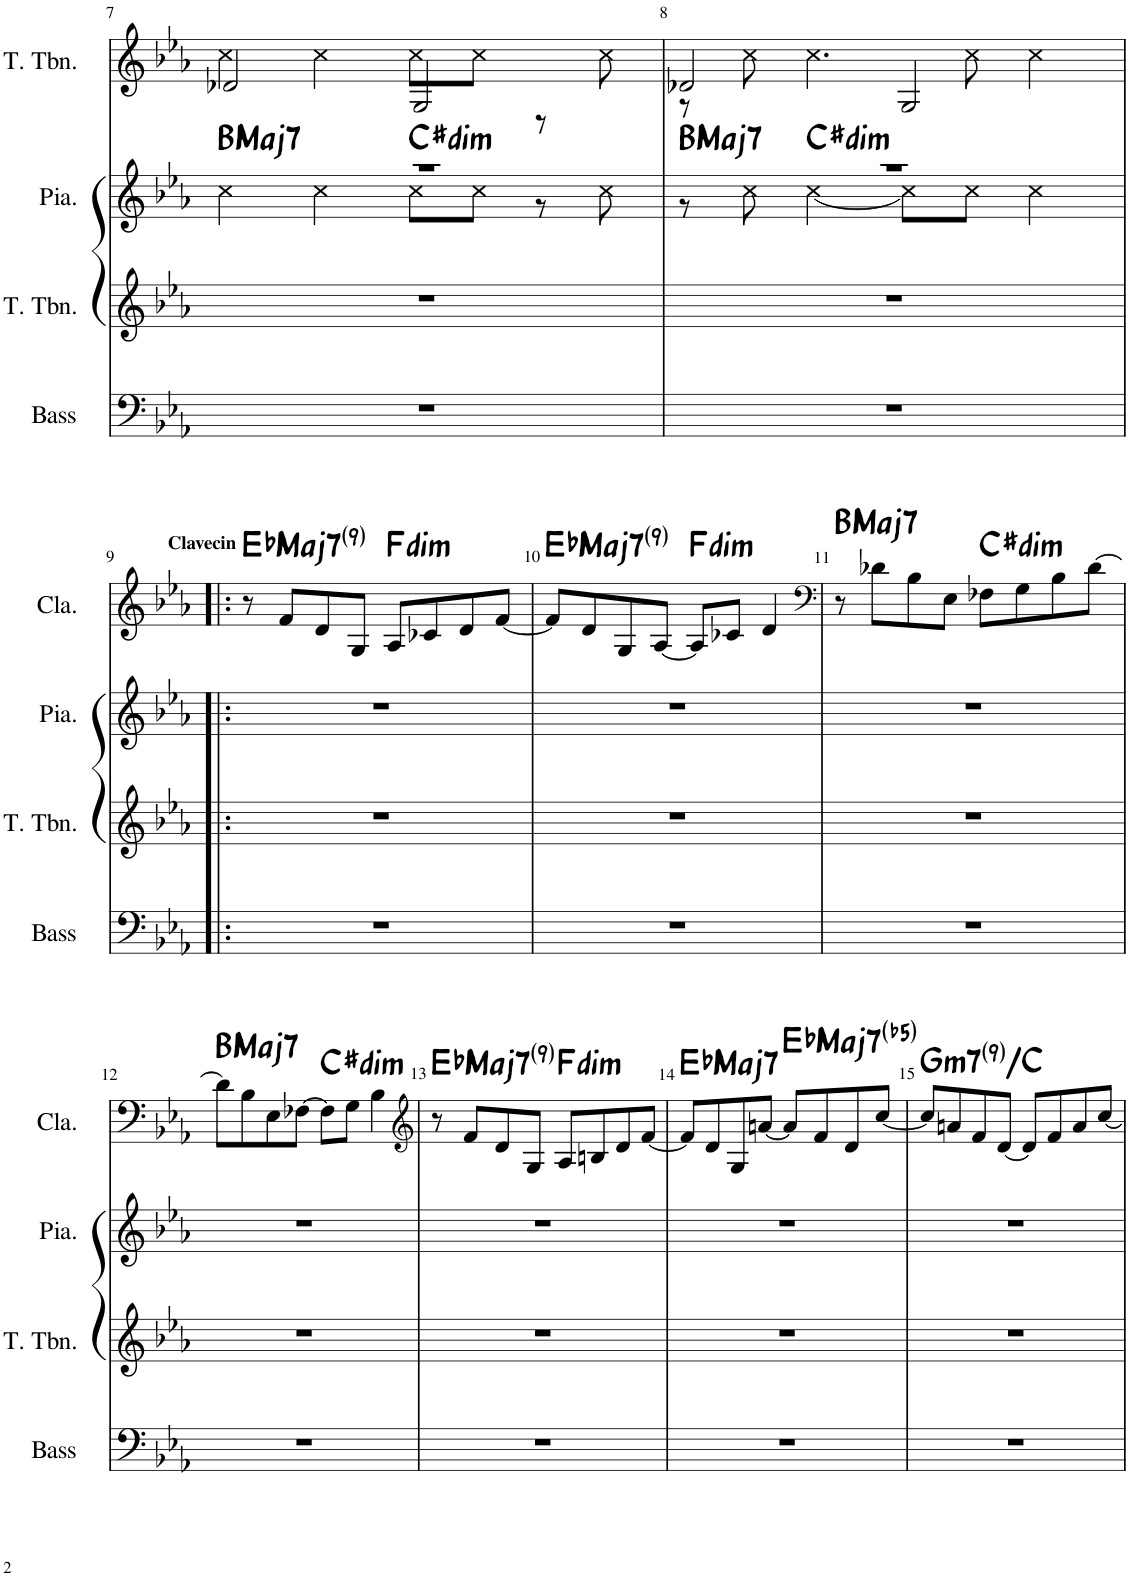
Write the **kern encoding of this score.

**kern	**kern	**kern	**harte	**kern	**harte
*part4	*part3	*part2	*part2	*part1	*part1
*staff4	*staff3	*staff2	*	*staff1	*
*I"Basse acoustique	*I"Trombone ténor	*I"Piano	*	*I"Clavecin	*
*I'Bass	*	*I'Pia.	*	*I'Cla.	*
!!LO:PB:g=z
*clefF4	*clefG2	*clefG2	*	*clefG2	*
*k[b-e-a-]	*k[b-e-a-]	*k[b-e-a-]	*	*k[b-e-a-]	*
*M4/4	*M4/4	*M4/4	*	*M4/4	*
=7	=7	=7	=7	=7	=7
*	*	*^	*	*^	*
!	!	!	!	!LO:H:kt=Maj7	!	!	!
1r	1r	1r	4cc\	B:maj7	2d-X/	4cc\	.
.	.	.	4cc\	.	.	4cc\	.
!	!	!	!	!LO:H:kt=dim	!	!	!
.	.	.	8cc\L	C#:dim	2G/	8cc\L	.
.	.	.	8cc\J	.	.	8cc\J	.
.	.	.	8r	.	.	8r	.
.	.	.	8cc\	.	.	8cc\	.
=8	=8	=8	=8	=8	=8	=8	=8
!	!	!	!	!LO:H:kt=Maj7	!	!	!
1r	1r	1r	8r	B:maj7	2d-X/	8r	.
.	.	.	8ccn\	.	.	8cc\	.
!	!	!	!	!LO:H:kt=dim	!	!	!
.	.	.	[4cc\	C#:dim	.	4.cc\	.
.	.	.	8cc\L]	.	2G/	.	.
.	.	.	8cc\J	.	.	8cc\	.
.	.	.	4cc\	.	.	4cc\	.
!!LO:LB:g=z
=9!|:	=9!|:	=9!|:	=9!|:	=9!|:	=9!|:	=9!|:	=9!|:
!	!	!	!	!	!LO:TX:a:B:t=Clavecin	!	!LO:H:kt=Maj7
*	*	*v	*v	*	*	*	*
*	*	*	*	*v	*v	*
1r	1r	1r	.	8r	Eb:maj7(9)
.	.	.	.	8f/L	.
.	.	.	.	8d/	.
.	.	.	.	8G/J	.
!	!	!	!	!	!LO:H:kt=dim
.	.	.	.	8A-/L	F:dim
.	.	.	.	8c-X/	.
.	.	.	.	8d/	.
.	.	.	.	[8f/J	.
=10	=10	=10	=10	=10	=10
!	!	!	!	!	!LO:H:kt=Maj7
1r	1r	1r	.	8f/L]	Eb:maj7(9)
.	.	.	.	8d/	.
.	.	.	.	8G/	.
.	.	.	.	[8A-/J	.
!	!	!	!	!	!LO:H:kt=dim
.	.	.	.	8A-/L]	F:dim
.	.	.	.	8c-X/J	.
.	.	.	.	4d/	.
=11	=11	=11	=11	=11	=11
*	*	*	*	*clefF4	*
!	!	!	!	!	!LO:H:kt=Maj7
1r	1r	1r	.	8r	B:maj7
.	.	.	.	8d-X\L	.
.	.	.	.	8B-\	.
.	.	.	.	8E-\J	.
!	!	!	!	!	!LO:H:kt=dim
.	.	.	.	8F-X\L	C#:dim
.	.	.	.	8G\	.
.	.	.	.	8B-\	.
.	.	.	.	[8d-\J	.
!!LO:LB:g=z
=12	=12	=12	=12	=12	=12
!	!	!	!	!	!LO:H:kt=Maj7
1r	1r	1r	.	8d-\L]	B:maj7
.	.	.	.	8B-\	.
.	.	.	.	8E-\	.
.	.	.	.	[8F-X\J	.
!	!	!	!	!	!LO:H:kt=dim
.	.	.	.	8F-\L]	C#:dim
.	.	.	.	8G\J	.
.	.	.	.	4B-\	.
=13	=13	=13	=13	=13	=13
*	*	*	*	*clefG2	*
!	!	!	!	!	!LO:H:kt=Maj7
1r	1r	1r	.	8r	Eb:maj7(9)
.	.	.	.	8f/L	.
.	.	.	.	8d/	.
.	.	.	.	8G/J	.
!	!	!	!	!	!LO:H:kt=dim
.	.	.	.	8A-/L	F:dim
.	.	.	.	8Bn/	.
.	.	.	.	8d/	.
.	.	.	.	[8f/J	.
=14	=14	=14	=14	=14	=14
!	!	!	!	!	!LO:H:kt=Maj7
1r	1r	1r	.	8f/L]	Eb:maj7
.	.	.	.	8d/	.
.	.	.	.	8G/	.
.	.	.	.	[8an/J	.
!	!	!	!	!	!LO:H:kt=Maj7
.	.	.	.	8a/L]	Eb:(3,b5,7)
.	.	.	.	8f/	.
.	.	.	.	8d/	.
.	.	.	.	[8cc/J	.
=15	=15	=15	=15	=15	=15
!	!	!	!	!	!LO:H:kt=m7
1r	1r	1r	.	8cc/L]	G:min7(9)/4
.	.	.	.	8an/	.
.	.	.	.	8f/	.
.	.	.	.	[8d/J	.
.	.	.	.	8d/L]	.
.	.	.	.	8f/	.
.	.	.	.	8a/	.
.	.	.	.	[8cc/J	.
=	=	=	=	=	=
*-	*-	*-	*-	*-	*-
